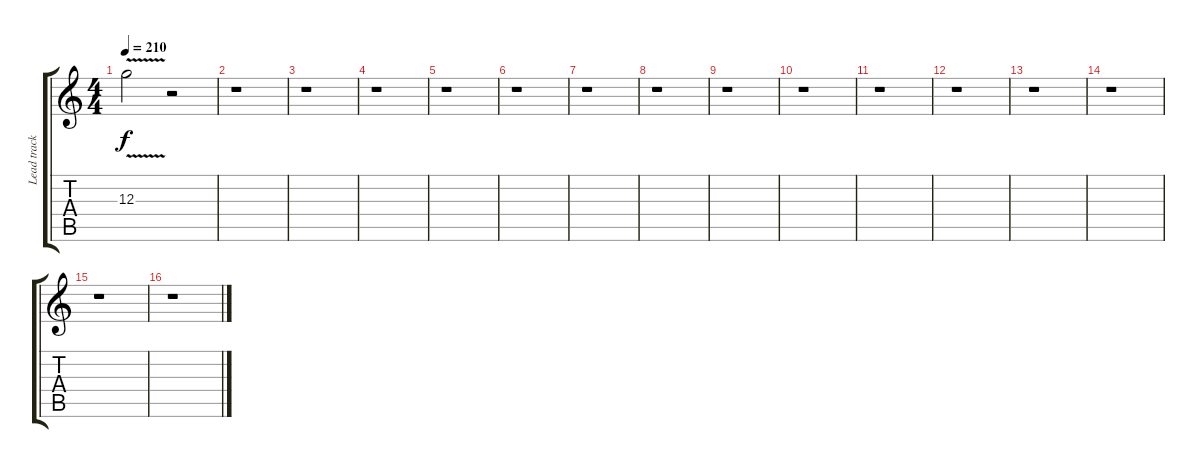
\track ("Lead track R" "Lead track") {instrument overdrivenguitar}
\staff {score tabs}
\tuning (E4 B3 G3 D3 A2 E2) {hide}
\ts (4 4)
\tempo 210
\clef g2
\ks c
12.3{v}.2{dy f} r.2 |
r.1 |
r.1 |
r.1 |
r.1 |
r.1 |
r.1 |
r.1 |
r.1 |
r.1 |
r.1 |
r.1 |
r.1 |
r.1 |
r.1 |
r.1
